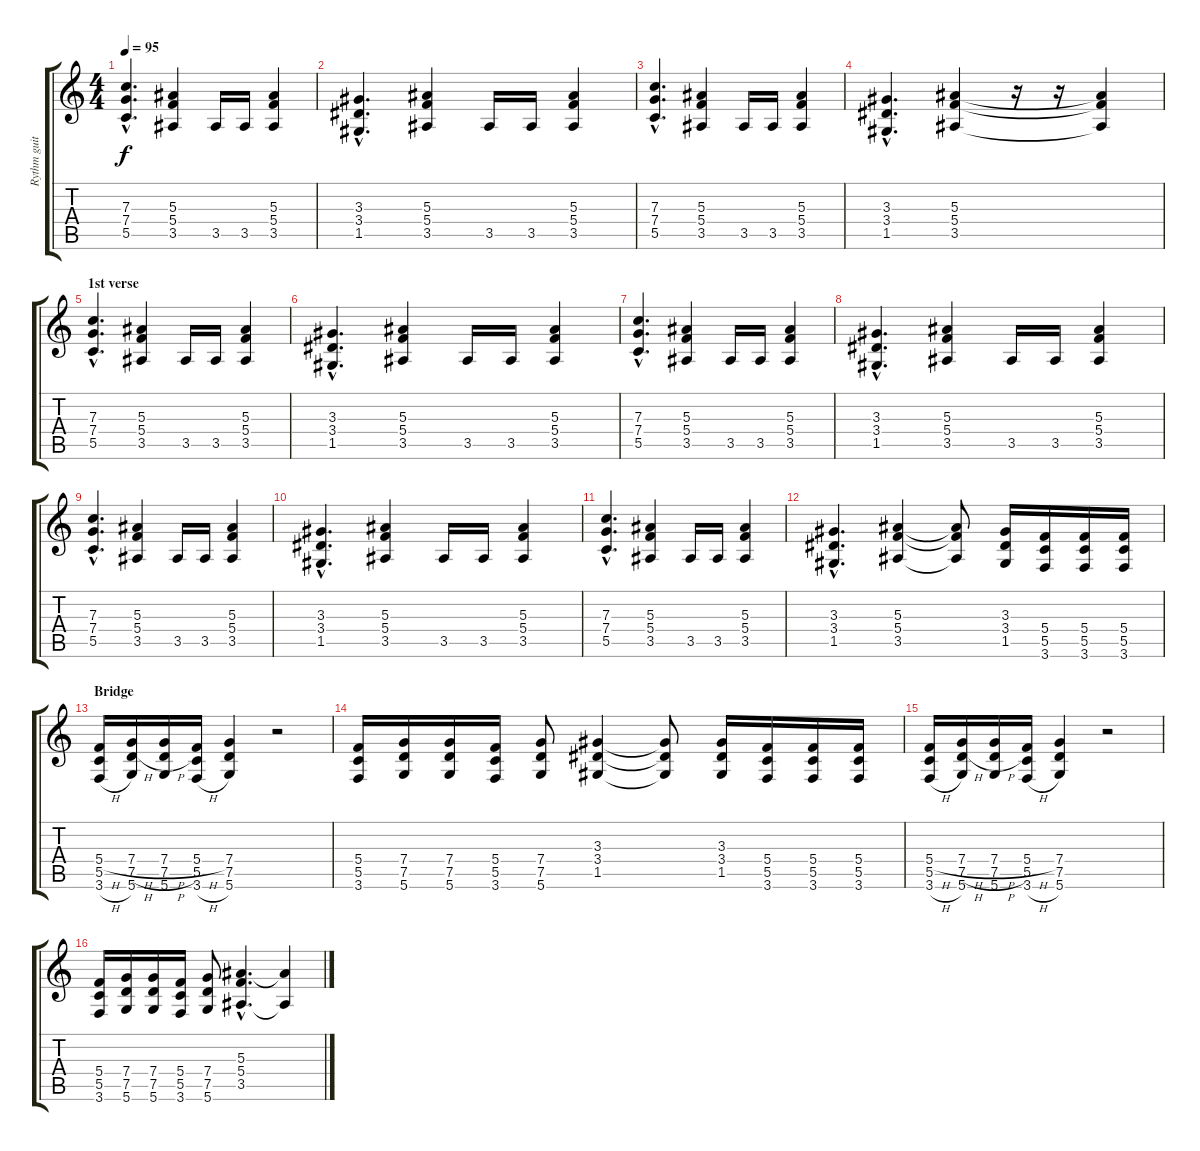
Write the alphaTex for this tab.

\track ("Rythm guitar" "Rythm guit") {instrument distortionguitar}
\staff {score tabs}
\tuning (D4 A3 F3 C3 G2 D2) {hide}
\ts (4 4)
\tempo 95
\clef g2
\ks c
(7.3{hac} 7.4{hac} 5.5{hac}).4{d dy f volume 12} (5.3 5.4 3.5).4 3.5.16 3.5.16 (5.3 5.4 3.5).4 |
(3.3{hac} 3.4{hac} 1.5{hac}).4{d} (5.3 5.4 3.5).4 3.5.16 3.5.16 (5.3 5.4 3.5).4 |
(7.3{hac} 7.4{hac} 5.5{hac}).4{d volume 12} (5.3 5.4 3.5).4 3.5.16 3.5.16 (5.3 5.4 3.5).4 |
(3.3{hac} 3.4{hac} 1.5{hac}).4{d} (5.3 5.4 3.5).4 r.16 r.16 (5.3{t} 5.4{t} 3.5{t}).4 |
\section ("" "1st verse")
(7.3{hac} 7.4{hac} 5.5{hac}).4{d volume 12} (5.3 5.4 3.5).4 3.5.16 3.5.16 (5.3 5.4 3.5).4 |
(3.3{hac} 3.4{hac} 1.5{hac}).4{d} (5.3 5.4 3.5).4 3.5.16 3.5.16 (5.3 5.4 3.5).4 |
(7.3{hac} 7.4{hac} 5.5{hac}).4{d volume 12} (5.3 5.4 3.5).4 3.5.16 3.5.16 (5.3 5.4 3.5).4 |
(3.3{hac} 3.4{hac} 1.5{hac}).4{d} (5.3 5.4 3.5).4 3.5.16 3.5.16 (5.3 5.4 3.5).4 |
(7.3{hac} 7.4{hac} 5.5{hac}).4{d volume 12} (5.3 5.4 3.5).4 3.5.16 3.5.16 (5.3 5.4 3.5).4 |
(3.3{hac} 3.4{hac} 1.5{hac}).4{d} (5.3 5.4 3.5).4 3.5.16 3.5.16 (5.3 5.4 3.5).4 |
(7.3{hac} 7.4{hac} 5.5{hac}).4{d} (5.3 5.4 3.5).4 3.5.16 3.5.16 (5.3 5.4 3.5).4 |
(3.3{hac} 3.4{hac} 1.5{hac}).4{d} (5.3 5.4 3.5).4 (5.3{t} 5.4{t} 3.5{t}).8 (3.3 3.4 1.5).16 (5.4 5.5 3.6).16 (5.4 5.5 3.6).16 (5.4 5.5 3.6).16 |
\section ("" "Bridge")
(5.4{h} 5.5 3.6{h}).16 (7.4{h} 7.5{h} 5.6).16 (7.4{h} 7.5{h} 5.6).16 (5.4{h} 5.5 3.6{h}).16 (7.4 7.5 5.6).4 r.2 |
(5.4 5.5 3.6).16 (7.4 7.5 5.6).16 (7.4 7.5 5.6).16 (5.4 5.5 3.6).16 (7.4 7.5 5.6).8 (3.3 3.4 1.5).4 (3.3{t} 3.4{t} 1.5{t}).8 (3.3 3.4 1.5).16 (5.4 5.5 3.6).16 (5.4 5.5 3.6).16 (5.4 5.5 3.6).16 |
(5.4{h} 5.5 3.6{h}).16 (7.4{h} 7.5{h} 5.6).16 (7.4{h} 7.5{h} 5.6).16 (5.4{h} 5.5 3.6{h}).16 (7.4 7.5 5.6).4 r.2 |
(5.4 5.5 3.6).16 (7.4 7.5 5.6).16 (7.4 7.5 5.6).16 (5.4 5.5 3.6).16 (7.4 7.5 5.6).8 (5.3{hac} 5.4{hac} 3.5{hac}).4{d} (5.3{t} 3.5{t}).4
